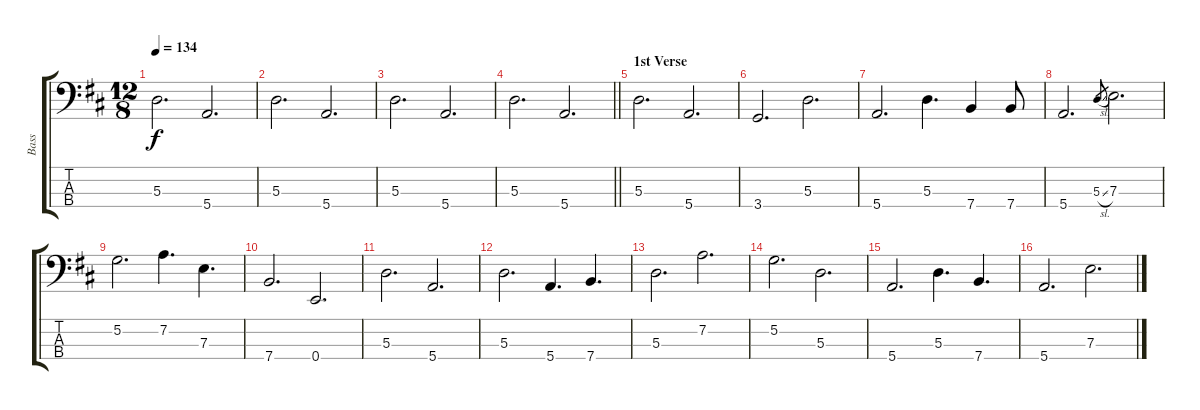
\track ("Bass" "Bass") {instrument electricbassfinger}
\staff {score tabs}
\tuning (G2 D2 A1 E1) {hide}
\ts (12 8)
\tempo 134
\clef f4
\ks d
5.3.2{d dy f instrument electricbassfinger} 5.4.2{d} |
5.3.2{d} 5.4.2{d} |
5.3.2{d} 5.4.2{d} |
\barLineRight lightlight
5.3.2{d} 5.4.2{d} |
\section ("" "1st Verse")
5.3.2{d} 5.4.2{d} |
3.4.2{d} 5.3.2{d} |
5.4.2{d} 5.3.4{d} 7.4.4 7.4.8 |
5.4.2{d} 5.3{sl}.8{gr} 7.3.2{d} |
5.2.2{d} 7.2.4{d} 7.3.4{d} |
7.4.2{d} 0.4.2{d} |
5.3.2{d} 5.4.2{d} |
5.3.2{d} 5.4.4{d} 7.4.4{d} |
5.3.2{d} 7.2.2{d} |
5.2.2{d} 5.3.2{d} |
5.4.2{d} 5.3.4{d} 7.4.4{d} |
5.4.2{d} 7.3.2{d}
